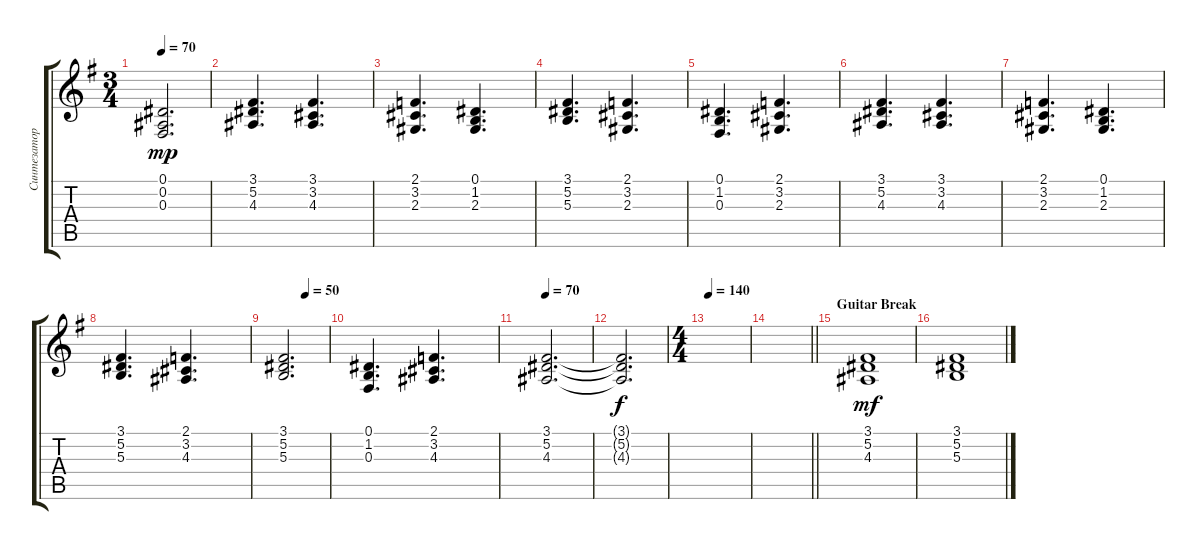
\track ("Синтезатор" "Синтезатор") {instrument stringensemble1}
\staff {score tabs}
\tuning (Eb4 Bb3 Gb3 Db3 Ab2 Eb2) {hide}
\ts (3 4)
\tempo 70
\clef g2
\ks eminor
(0.1 0.2 0.3).2{d dy mp} |
(3.1 5.2 4.3).4{d} (3.1 3.2 4.3).4{d} |
(2.1 3.2 2.3).4{d} (0.1 1.2 2.3).4{d} |
(3.1 5.2 5.3).4{d} (2.1 3.2 2.3).4{d} |
(0.1 1.2 0.3).4{d} (2.1 3.2 2.3).4{d} |
(3.1 5.2 4.3).4{d} (3.1 3.2 4.3).4{d} |
(2.1 3.2 2.3).4{d} (0.1 1.2 2.3).4{d} |
(3.1 5.2 5.3).4{d} (2.1 3.2 4.3).4{d} |
\tempo (50 0.5)
(3.1 5.2 5.3).2{d} |
(0.1 1.2 0.3).4{d} (2.1 3.2 4.3).4{d} |
\tempo 70
(3.1 5.2 4.3).2{d} |
(3.1{t} 5.2{t} 4.3{t}).2{d dy f} |
\ts (4 4)
\tempo 70
\tempo 140
|
\barLineRight lightlight
|
\section ("" "Guitar Break")
(3.1 5.2 4.3).1{dy mf} |
(3.1 5.2 5.3).1
